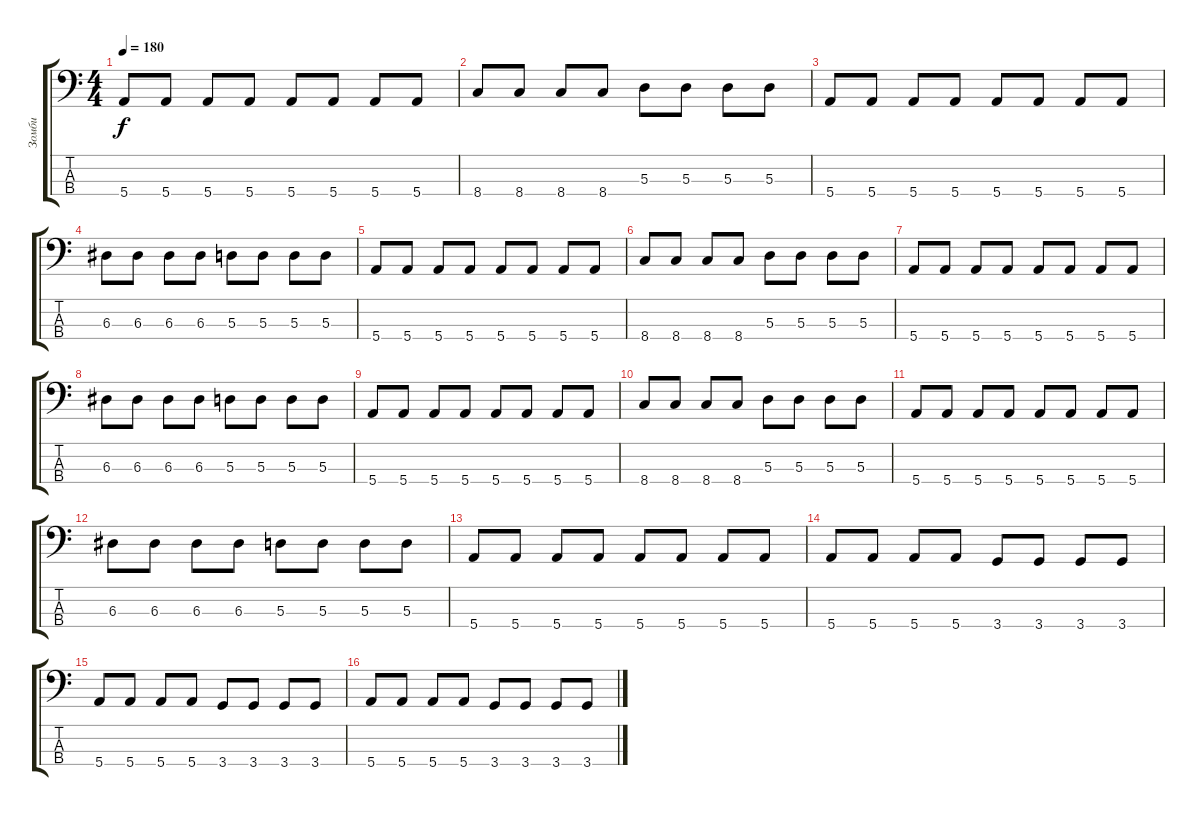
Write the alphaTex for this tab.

\track ("Зомби" "Зомби") {instrument slapbass2}
\staff {score tabs}
\tuning (G2 D2 A1 E1) {hide}
\ts (4 4)
\tempo 180
\clef f4
\ks c
5.4.8{dy f} 5.4.8 5.4.8 5.4.8 5.4.8 5.4.8 5.4.8 5.4.8 |
8.4.8 8.4.8 8.4.8 8.4.8 5.3.8 5.3.8 5.3.8 5.3.8 |
5.4.8 5.4.8 5.4.8 5.4.8 5.4.8 5.4.8 5.4.8 5.4.8 |
6.3.8 6.3.8 6.3.8 6.3.8 5.3.8 5.3.8 5.3.8 5.3.8 |
5.4.8 5.4.8 5.4.8 5.4.8 5.4.8 5.4.8 5.4.8 5.4.8 |
8.4.8 8.4.8 8.4.8 8.4.8 5.3.8 5.3.8 5.3.8 5.3.8 |
5.4.8 5.4.8 5.4.8 5.4.8 5.4.8 5.4.8 5.4.8 5.4.8 |
6.3.8 6.3.8 6.3.8 6.3.8 5.3.8 5.3.8 5.3.8 5.3.8 |
5.4.8 5.4.8 5.4.8 5.4.8 5.4.8 5.4.8 5.4.8 5.4.8 |
8.4.8 8.4.8 8.4.8 8.4.8 5.3.8 5.3.8 5.3.8 5.3.8 |
5.4.8 5.4.8 5.4.8 5.4.8 5.4.8 5.4.8 5.4.8 5.4.8 |
6.3.8 6.3.8 6.3.8 6.3.8 5.3.8 5.3.8 5.3.8 5.3.8 |
5.4.8 5.4.8 5.4.8 5.4.8 5.4.8 5.4.8 5.4.8 5.4.8 |
5.4.8 5.4.8 5.4.8 5.4.8 3.4.8 3.4.8 3.4.8 3.4.8 |
5.4.8 5.4.8 5.4.8 5.4.8 3.4.8 3.4.8 3.4.8 3.4.8 |
5.4.8 5.4.8 5.4.8 5.4.8 3.4.8 3.4.8 3.4.8 3.4.8
